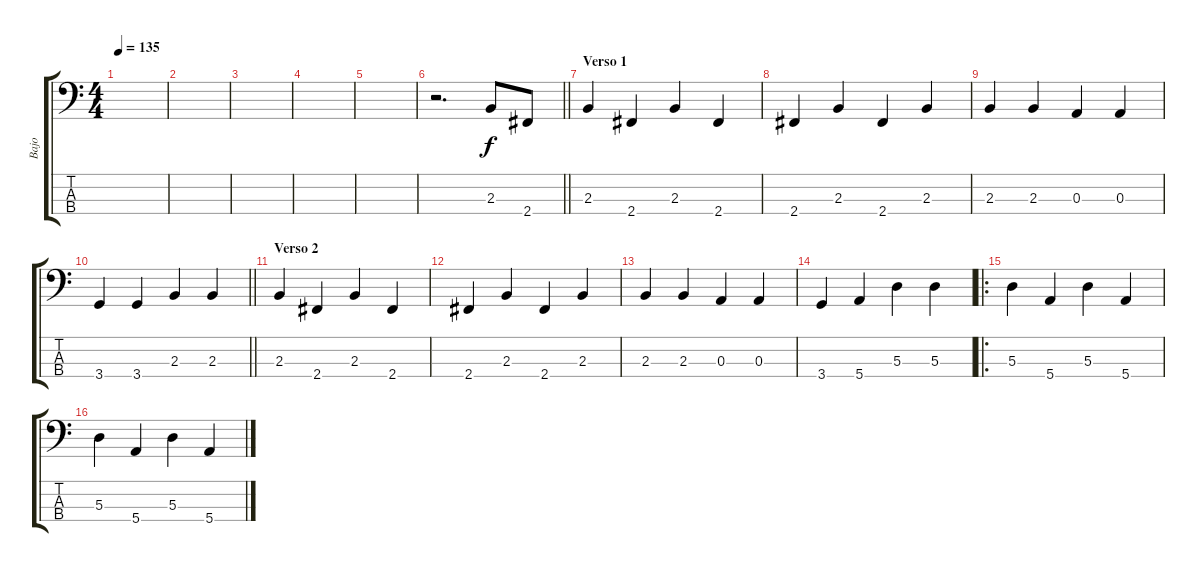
\track ("Bajo" "Bajo") {instrument electricbassfinger}
\staff {score tabs}
\tuning (G2 D2 A1 E1) {hide}
\ts (4 4)
\tempo 135
\clef f4
\ks c
|
|
|
|
|
\barLineRight lightlight
r.2{d} 2.3.8 2.4.8 |
\section ("" "Verso 1")
2.3.4 2.4.4 2.3.4 2.4.4 |
2.4.4 2.3.4 2.4.4 2.3.4 |
2.3.4 2.3.4 0.3.4 0.3.4 |
\barLineRight lightlight
3.4.4 3.4.4 2.3.4 2.3.4 |
\section ("" "Verso 2")
2.3.4 2.4.4 2.3.4 2.4.4 |
2.4.4 2.3.4 2.4.4 2.3.4 |
2.3.4 2.3.4 0.3.4 0.3.4 |
3.4.4 5.4.4 5.3.4 5.3.4 |
\ro
5.3.4 5.4.4 5.3.4 5.4.4 |
5.3.4 5.4.4 5.3.4 5.4.4
